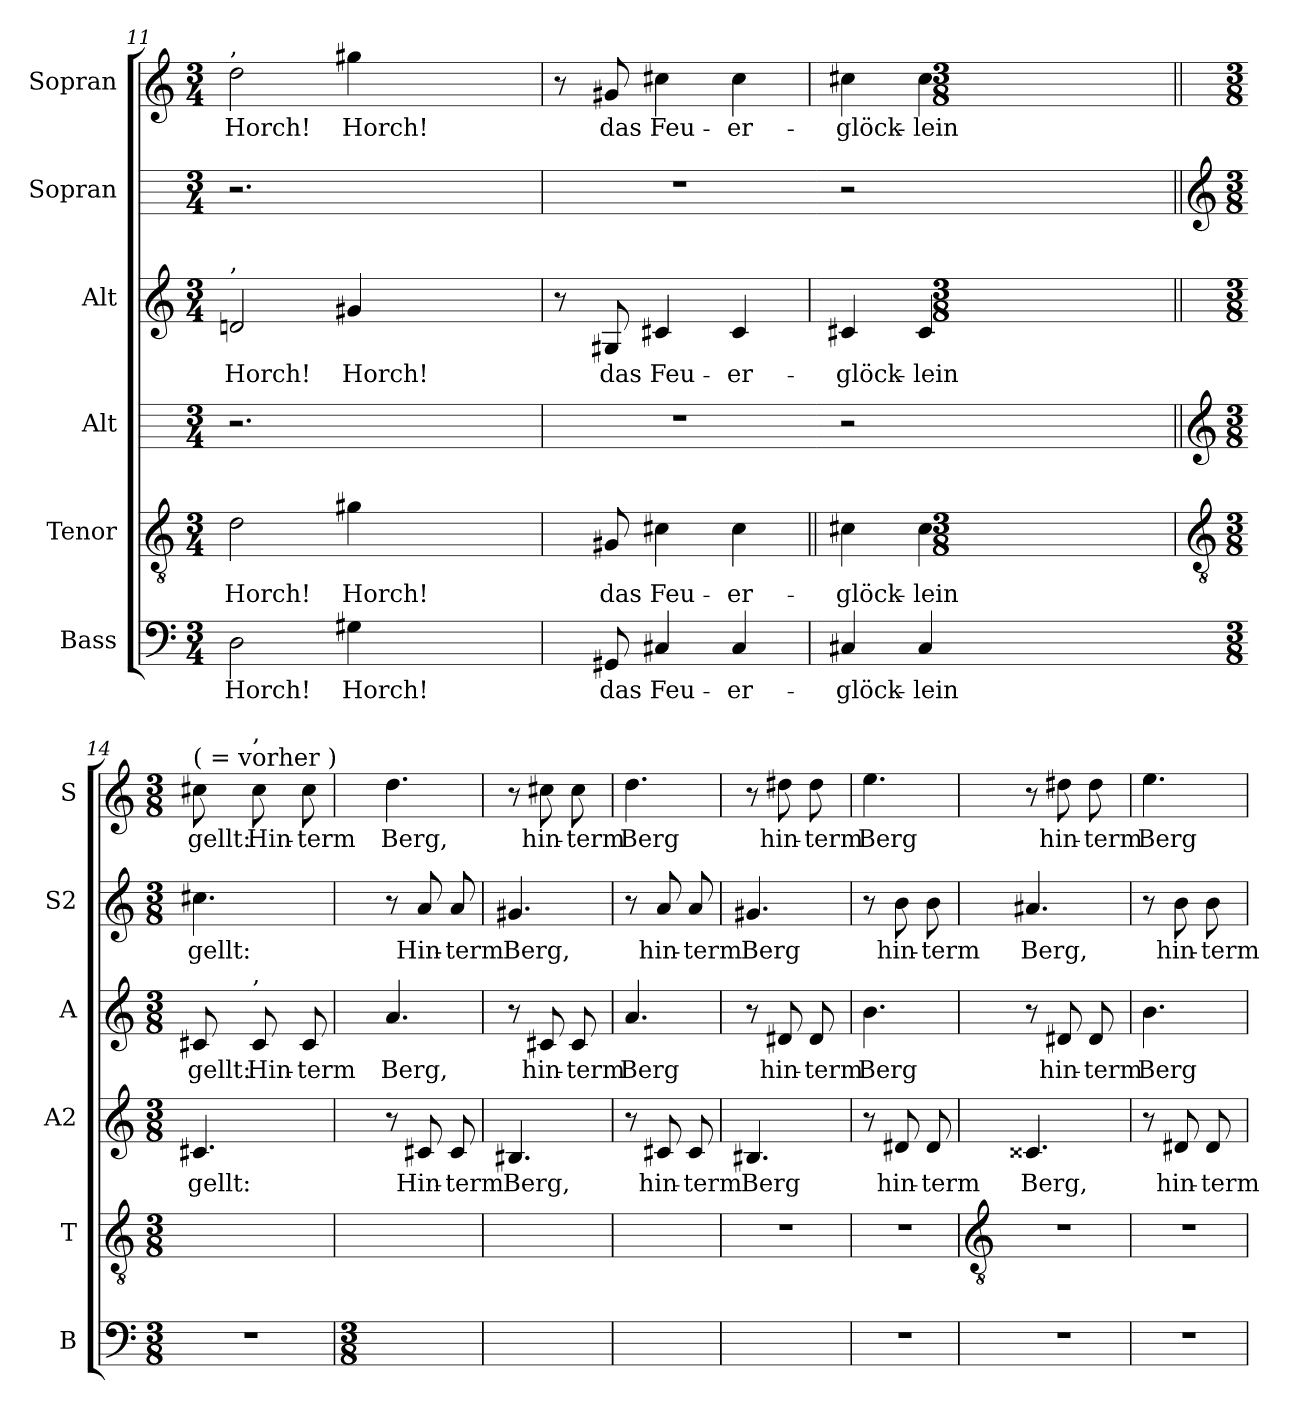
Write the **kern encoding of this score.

**kern	**text	**kern	**text	**kern	**text	**kern	**text	**kern	**text	**kern	**text
*part6	*part6	*part5	*part5	*part4	*part4	*part3	*part3	*part2	*part2	*part1	*part1
*staff6	*staff6	*staff5	*staff5	*staff4	*staff4	*staff3	*staff3	*staff2	*staff2	*staff1	*staff1
*I"Bass	*	*I"Tenor	*	*I"Alt	*	*I"Alt	*	*I"Sopran	*	*I"Sopran	*
*I'B	*	*I'T	*	*I'A2	*	*I'A	*	*I'S2	*	*I'S	*
*clefF4	*	*clefGv2	*	*	*	*clefG2	*	*	*	*clefG2	*
*k[]	*	*k[]	*	*	*	*k[]	*	*	*	*k[]	*
*C:	*	*C:	*	*	*	*C:	*	*	*	*C:	*
*M3/4	*	*M3/4	*	*M3/4	*	*M3/4	*	*M3/4	*	*M3/4	*
=11	=11	=11	=11	=11	=11	=11	=11	=11	=11	=11	=11
!	!	!	!	!	!	!	!	!	!	!LO:TX:a:t=,	!
!	!	!	!	!	!	!LO:TX:a:t=,	!	!	!	!	!
!	!	!LO:TX:a:t=,	!	!	!	!	!	!	!	!	!
!LO:TX:a:t=,	!	!	!	!	!	!	!	!	!	!	!
!LO:N:vis=1	!LO:LY:b	!	!LO:LY:b	!	!	!	!LO:LY:b	!	!	!	!LO:LY:b
*^	*	*^	*	*	*	*	*	*	*	*	*
2.ryy	2D\	Horch!	2d\	2ryy	Horch!	2.r	.	2dn	Horch!	2.r	.	2dd	Horch!
!	!	!LO:LY:b	!	!LO:N:vis=1	!LO:LY:b	!	!	!	!LO:LY:b	!	!	!	!LO:LY:b
.	4G#X\	Horch!	4g#X\	2.ryy	Horch!	.	.	4g#X	Horch!	.	.	4gg#X	Horch!
2ryy	2ryy	.	2ryy	.	.	2ryy	.	2ryy	.	2ryy	.	2ryy	.
=12	=12	=12	=12	=12	=12	=12	=12	=12	=12	=12	=12	=12	=12
!LO:N:vis=1	!	!	!	!LO:N:vis=1	!	!	!	!	!	!	!	!	!
2.ryy	8ryy	.	8ryy	2.ryy	.	2.r	.	8r	.	2.r	.	8r	.
!	!	!LO:LY:b	!	!	!LO:LY:b	!	!	!	!LO:LY:b	!	!	!	!LO:LY:b
.	8GG#X/	das	8G#X/	.	das	.	.	8G#X	das	.	.	8g#X	das
!	!	!LO:LY:b	!	!	!LO:LY:b	!	!	!	!LO:LY:b	!	!	!	!LO:LY:b
.	4C#X/	Feu-	4c#X\	.	Feu-	.	.	4c#X	Feu-	.	.	4cc#X	Feu-
!	!	!LO:LY:b	!	!	!LO:LY:b	!	!	!	!LO:LY:b	!	!	!	!LO:LY:b
.	4C#/	-er-	4c#\	.	-er-	.	.	4c#	-er-	.	.	4cc#	-er-
=13	=13	=13	=13||	=13||	=13	=13	=13	=13	=13	=13	=13	=13	=13
!LO:N:vis=1	!	!LO:LY:b	!	!	!LO:LY:b	!	!	!	!LO:LY:b	!	!	!	!LO:LY:b
2.ryy	4C#X/	-glöck-	4c#X\	4ryy	-glöck-	2r	.	4c#X	-glöck-	2r	.	4cc#X	-glöck-
!	!	!LO:LY:b	!	!	!LO:LY:b	!	!	!	!LO:LY:b	!	!	!	!LO:LY:b
.	4C#/	-lein	4c#\	2ryy	-lein	.	.	4c#	-lein	.	.	4cc#	-lein
*	*	*	*M3/8	*	*	*	*	*M3/8	*	*	*	*M3/8	*
.	4ryy	.	4ryy	.	.	4ryy	.	4ryy	.	4ryy	.	4ryy	.
*v	*v	*	*	*	*	*	*	*	*	*	*	*	*
*	*	*v	*v	*	*	*	*	*	*	*	*	*
!!LO:LB:g=z
=14||	=14||	=14	=14||	=14||	=14||	=14||	=14||	=14||	=14||	=14||	=14||
*	*	*clefGv2	*	*clefG2	*	*	*	*clefG2	*	*	*
*	*	*	*	*k[]	*	*	*	*k[]	*	*	*
*	*	*	*	*C:	*	*	*	*C:	*	*	*
*M3/8	*	*M3/8	*	*M3/8	*	*M3/8	*	*M3/8	*	*M3/8	*
*^	*	*	*	*	*	*	*	*	*	*	*
!	!	!	!	!	!	!	!	!	!	!	!LO:TX:a:t=(     =  vorher   )	!
!	!	!	!	!LO:LY:b	!	!LO:LY:b	!	!LO:LY:b	!	!LO:LY:b	!	!LO:LY:b
*v	*v	*	*	*	*	*	*	*	*	*	*	*
4.r	.	[4.c#Xyy	gellt:	4.c#X	gellt:	8c#X	gellt:	4.cc#X	gellt:	8cc#X	gellt:
!	!	!	!	!	!	!	!	!	!	!LO:TX:a:t=,	!
!	!	!	!	!	!	!LO:TX:a:t=,	!	!	!	!	!
!	!	!	!	!	!	!	!LO:LY:b	!	!	!	!LO:LY:b
.	.	.	.	.	.	8c#	Hin-	.	.	8cc#	Hin-
!	!	!	!	!	!	!	!LO:LY:b	!	!	!	!LO:LY:b
.	.	.	.	.	.	8c#	-term	.	.	8cc#	-term
!!LO:LB:g=z
=15	=15	=15	=15	=15	=15	=15	=15	=15	=15	=15	=15
*M3/8	*	*	*	*	*	*	*	*	*	*	*
!	!LO:LY:b	!	!	!	!	!	!LO:LY:b	!	!	!	!LO:LY:b
[4.C#Xyy	gellt:	4.c#yy_	.	8r	.	4.a	Berg,	8r	.	4.dd	Berg,
!	!	!	!	!	!LO:LY:b	!	!	!	!LO:LY:b	!	!
.	.	.	.	8c#X	Hin-	.	.	8a	Hin-	.	.
!	!	!	!	!	!LO:LY:b	!	!	!	!LO:LY:b	!	!
.	.	.	.	8c#	-term	.	.	8a	-term	.	.
=16	=16	=16	=16	=16	=16	=16	=16	=16	=16	=16	=16
!	!	!	!	!	!LO:LY:b	!	!	!	!LO:LY:b	!	!
4.C#yy_	.	4.c#yy_	.	4.B#X	Berg,	8r	.	4.g#X	Berg,	8r	.
!	!	!	!	!	!	!	!LO:LY:b	!	!	!	!LO:LY:b
.	.	.	.	.	.	8c#X	hin-	.	.	8cc#X	hin-
!	!	!	!	!	!	!	!LO:LY:b	!	!	!	!LO:LY:b
.	.	.	.	.	.	8c#	-term	.	.	8cc#	-term
=17	=17	=17	=17	=17	=17	=17	=17	=17	=17	=17	=17
!	!	!	!	!	!	!	!LO:LY:b	!	!	!	!LO:LY:b
4.C#yy_	.	4c#yy_	.	8r	.	4.a	Berg	8r	.	4.dd	Berg
!	!	!	!	!	!LO:LY:b	!	!	!	!LO:LY:b	!	!
.	.	.	.	8c#X	hin-	.	.	8a	hin-	.	.
!	!	!	!	!	!LO:LY:b	!	!	!	!LO:LY:b	!	!
.	.	8c#yy]	.	8c#	-term	.	.	8a	-term	.	.
=18	=18	=18	=18	=18	=18	=18	=18	=18	=18	=18	=18
!	!	!LO:N:vis=1	!	!	!LO:LY:b	!	!	!	!LO:LY:b	!	!
4C#yy_	.	4.r	.	4.B#X	Berg	8r	.	4.g#X	Berg	8r	.
!	!	!	!	!	!	!	!LO:LY:b	!	!	!	!LO:LY:b
.	.	.	.	.	.	8d#X	hin-	.	.	8dd#X	hin-
!	!	!	!	!	!	!	!LO:LY:b	!	!	!	!LO:LY:b
8C#yy]	.	.	.	.	.	8d#	-term	.	.	8dd#	-term
=19	=19	=19	=19	=19	=19	=19	=19	=19	=19	=19	=19
!LO:N:vis=1	!	!LO:N:vis=1	!	!	!	!	!LO:LY:b	!	!	!	!LO:LY:b
4.r	.	4.r	.	8r	.	4.b	Berg	8r	.	4.ee	Berg
!	!	!	!	!	!LO:LY:b	!	!	!	!LO:LY:b	!	!
.	.	.	.	8d#X	hin-	.	.	8b	hin-	.	.
!	!	!	!	!	!LO:LY:b	!	!	!	!LO:LY:b	!	!
.	.	.	.	8d#	-term	.	.	8b	-term	.	.
!!LO:LB:g=z
=20	=20	=20	=20	=20	=20	=20	=20	=20	=20	=20	=20
*	*	*clefGv2	*	*	*	*	*	*	*	*	*
!LO:N:vis=1	!	!LO:N:vis=1	!	!	!LO:LY:b	!	!	!	!LO:LY:b	!	!
4.r	.	4.r	.	4.c##X	Berg,	8r	.	4.a#X	Berg,	8r	.
!	!	!	!	!	!	!	!LO:LY:b	!	!	!	!LO:LY:b
.	.	.	.	.	.	8d#X	hin-	.	.	8dd#X	hin-
!	!	!	!	!	!	!	!LO:LY:b	!	!	!	!LO:LY:b
.	.	.	.	.	.	8d#	-term	.	.	8dd#	-term
!!LO:LB:g=z
=21	=21	=21	=21	=21	=21	=21	=21	=21	=21	=21	=21
!LO:N:vis=1	!	!LO:N:vis=1	!	!	!	!	!LO:LY:b	!	!	!	!LO:LY:b
4.r	.	4.r	.	8r	.	4.b	Berg	8r	.	4.ee	Berg
!	!	!	!	!	!LO:LY:b	!	!	!	!LO:LY:b	!	!
.	.	.	.	8d#X	hin-	.	.	8b	hin-	.	.
!	!	!	!	!	!LO:LY:b	!	!	!	!LO:LY:b	!	!
.	.	.	.	8d#	-term	.	.	8b	-term	.	.
=	=	=	=	=	=	=	=	=	=	=	=
*-	*-	*-	*-	*-	*-	*-	*-	*-	*-	*-	*-
